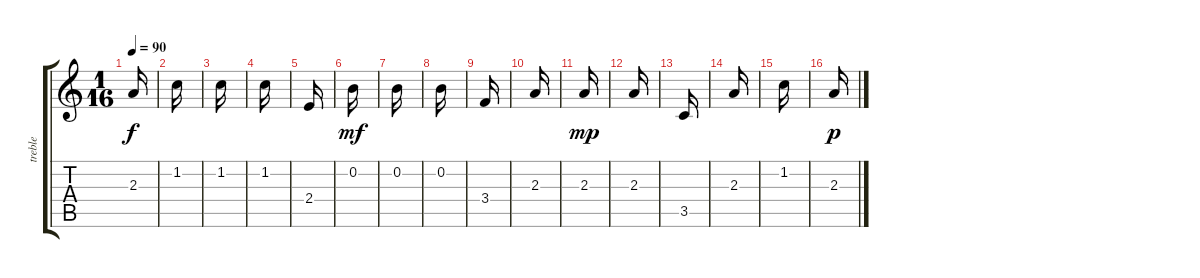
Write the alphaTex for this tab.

\track ("treble              " "treble    ") {instrument acousticguitarnylon}
\staff {score tabs}
\tuning (E4 B3 G3 D3 A2 E2) {hide}
\ts (1 16)
\tempo 90
\clef g2
\ks c
2.3.16{dy f} |
1.2.16 |
1.2.16 |
1.2.16 |
2.4.16 |
0.2.16{dy mf} |
0.2.16 |
0.2.16 |
3.4.16 |
2.3.16 |
2.3.16{dy mp} |
2.3.16 |
3.5.16 |
2.3.16 |
1.2.16 |
2.3.16{dy p}
